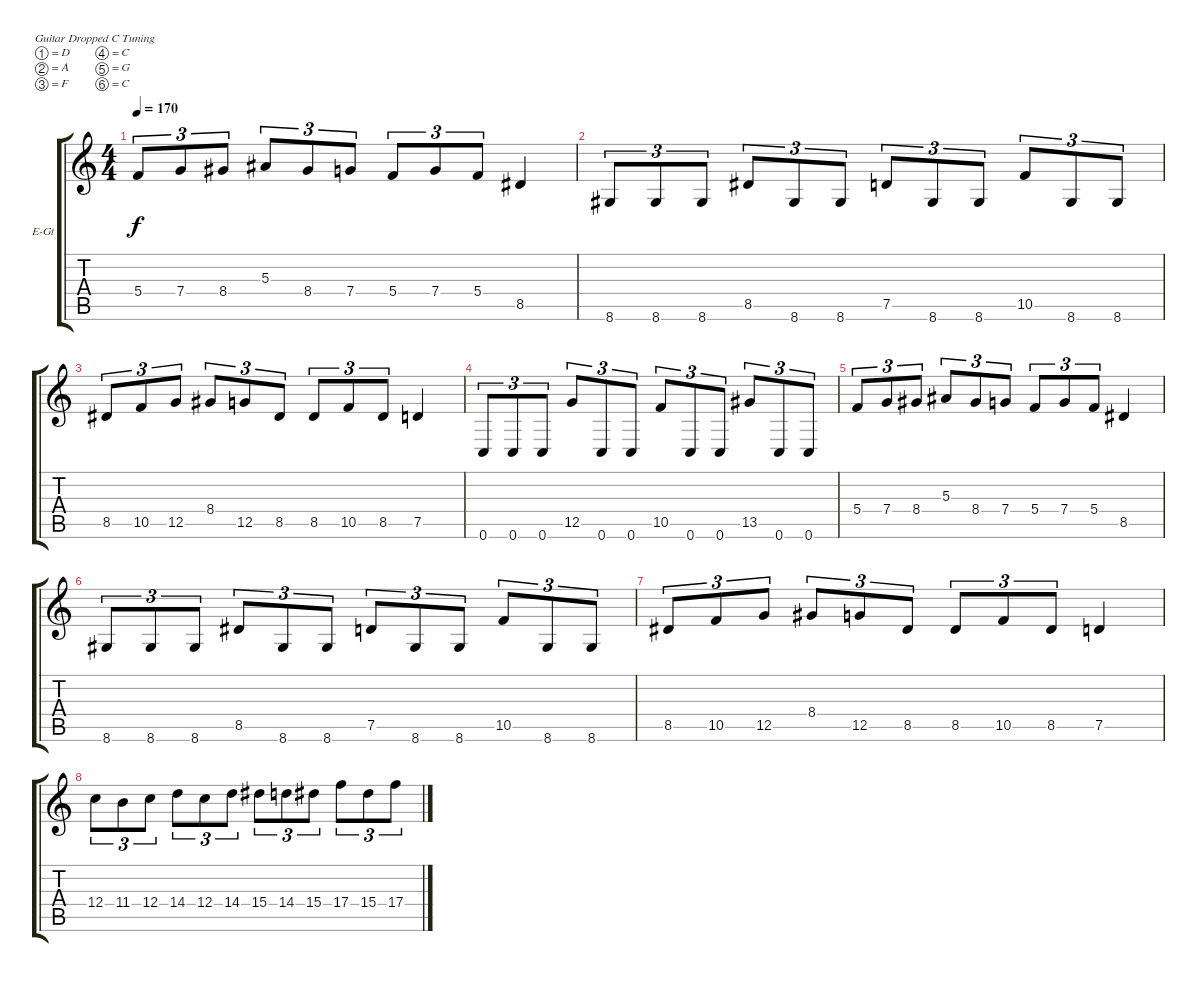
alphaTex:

\bracketExtendMode groupsimilarinstruments
\firstSystemTrackNameOrientation horizontal
\otherSystemsTrackNameOrientation horizontal
\track ("Track 1" "E-Gt") {instrument distortionguitar}
\staff {score tabs}
\tuning (D4 A3 F3 C3 G2 C2)
\ts (4 4)
\tempo 170
\clef g2
\ks c
5.4.8{tu (3 2) dy f} 7.4.8{tu (3 2)} 8.4.8{tu (3 2)} 5.3.8{tu (3 2)} 8.4.8{tu (3 2)} 7.4.8{tu (3 2)} 5.4.8{tu (3 2)} 7.4.8{tu (3 2)} 5.4.8{tu (3 2)} 8.5.4 |
8.6.8{tu (3 2)} 8.6.8{tu (3 2)} 8.6.8{tu (3 2)} 8.5.8{tu (3 2)} 8.6.8{tu (3 2)} 8.6.8{tu (3 2)} 7.5.8{tu (3 2)} 8.6.8{tu (3 2)} 8.6.8{tu (3 2)} 10.5.8{tu (3 2)} 8.6.8{tu (3 2)} 8.6.8{tu (3 2)} |
8.5.8{tu (3 2)} 10.5.8{tu (3 2)} 12.5.8{tu (3 2)} 8.4.8{tu (3 2)} 12.5.8{tu (3 2)} 8.5.8{tu (3 2)} 8.5.8{tu (3 2)} 10.5.8{tu (3 2)} 8.5.8{tu (3 2)} 7.5.4 |
0.6.8{tu (3 2)} 0.6.8{tu (3 2)} 0.6.8{tu (3 2)} 12.5.8{tu (3 2)} 0.6.8{tu (3 2)} 0.6.8{tu (3 2)} 10.5.8{tu (3 2)} 0.6.8{tu (3 2)} 0.6.8{tu (3 2)} 13.5.8{tu (3 2)} 0.6.8{tu (3 2)} 0.6.8{tu (3 2)} |
5.4.8{tu (3 2)} 7.4.8{tu (3 2)} 8.4.8{tu (3 2)} 5.3.8{tu (3 2)} 8.4.8{tu (3 2)} 7.4.8{tu (3 2)} 5.4.8{tu (3 2)} 7.4.8{tu (3 2)} 5.4.8{tu (3 2)} 8.5.4 |
8.6.8{tu (3 2)} 8.6.8{tu (3 2)} 8.6.8{tu (3 2)} 8.5.8{tu (3 2)} 8.6.8{tu (3 2)} 8.6.8{tu (3 2)} 7.5.8{tu (3 2)} 8.6.8{tu (3 2)} 8.6.8{tu (3 2)} 10.5.8{tu (3 2)} 8.6.8{tu (3 2)} 8.6.8{tu (3 2)} |
8.5.8{tu (3 2)} 10.5.8{tu (3 2)} 12.5.8{tu (3 2)} 8.4.8{tu (3 2)} 12.5.8{tu (3 2)} 8.5.8{tu (3 2)} 8.5.8{tu (3 2)} 10.5.8{tu (3 2)} 8.5.8{tu (3 2)} 7.5.4 |
12.4.8{tu (3 2)} 11.4.8{tu (3 2)} 12.4.8{tu (3 2)} 14.4.8{tu (3 2)} 12.4.8{tu (3 2)} 14.4.8{tu (3 2)} 15.4.8{tu (3 2)} 14.4.8{tu (3 2)} 15.4.8{tu (3 2)} 17.4.8{tu (3 2)} 15.4.8{tu (3 2)} 17.4.8{tu (3 2)}
